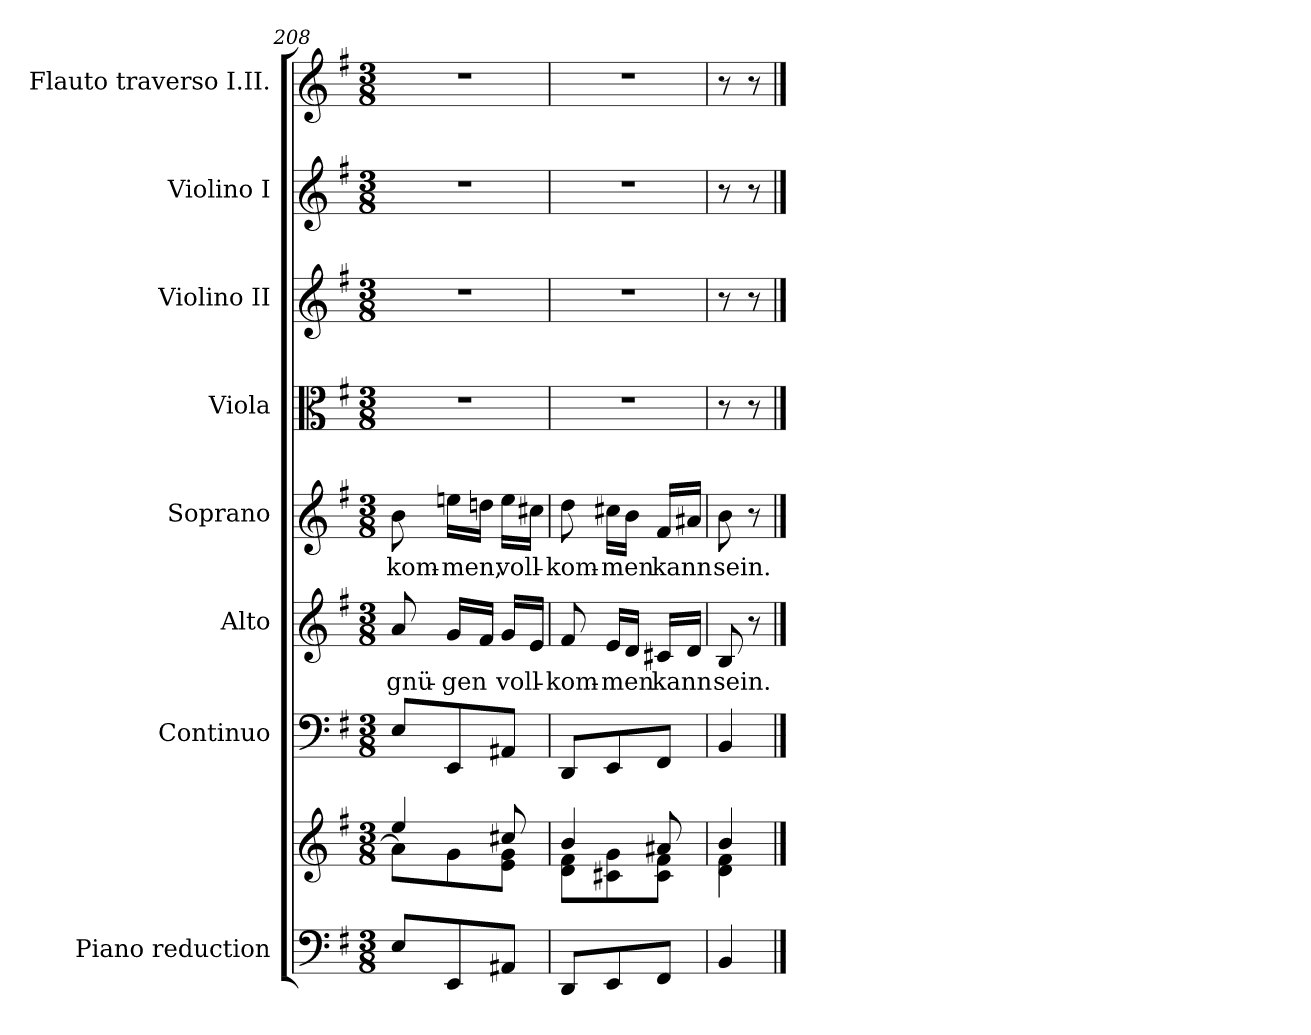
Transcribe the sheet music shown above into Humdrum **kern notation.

**kern	**kern	**kern	**kern	**text	**kern	**text	**kern	**kern	**kern	**kern
*part8	*part8	*part7	*part6	*part6	*part5	*part5	*part4	*part3	*part2	*part1
*staff9	*staff8	*staff7	*staff6	*staff6	*staff5	*staff5	*staff4	*staff3	*staff2	*staff1
*I"Piano reduction	*	*I"Continuo	*I"Alto	*	*I"Soprano	*	*I"Viola	*I"Violino II	*I"Violino I	*I"Flauto traverso I.II.
*I'Pno	*	*	*	*	*	*	*I'Vla	*I'Vln	*I'Vln	*I'Fl
*clefF4	*clefG2	*clefF4	*clefG2	*	*clefG2	*	*clefC3	*clefG2	*clefG2	*clefG2
*k[f#]	*k[f#]	*k[f#]	*k[f#]	*	*k[f#]	*	*k[f#]	*k[f#]	*k[f#]	*k[f#]
*M3/8	*M3/8	*M3/8	*M3/8	*	*M3/8	*	*M3/8	*M3/8	*M3/8	*M3/8
=208	=208	=208	=208	=208	=208	=208	=208	=208	=208	=208
*	*^	*	*	*	*	*	*	*	*	*
!	!	!	!	!	!LO:LY:b	!	!LO:LY:b	!	!	!	!
8E/L	4ee/	8a\L]	8E/L	8a/	-gnü-	8b\	-kom-	4.r	4.r	4.r	4.r
!	!	!	!	!	!LO:LY:b	!	!LO:LY:b	!	!	!	!
8EE/	.	8g\	8EE/	16g/LL	-gen	16een\LL	-men,	.	.	.	.
.	.	.	.	16f#/JJ	.	16ddn\JJ	.	.	.	.	.
!	!	!	!	!	!LO:LY:b	!	!LO:LY:b	!	!	!	!
8AA#X/J	8cc#X/	8e\ 8g\J	8AA#X/J	16g/LL	voll-	16ee\LL	voll-	.	.	.	.
.	.	.	.	16e/JJ	.	16cc#X\JJ	.	.	.	.	.
=209	=209	=209	=209	=209	=209	=209	=209	=209	=209	=209	=209
!	!	!	!	!	!LO:LY:b	!	!LO:LY:b	!	!	!	!
8DD/L	4b/	8d\ 8f#\L	8DD/L	8f#/	-kom-	8dd\	-kom-	4.r	4.r	4.r	4.r
!	!	!	!	!	!LO:LY:b	!	!LO:LY:b	!	!	!	!
8EE/	.	8c#X\ 8g\	8EE/	16e/LL	-men	16cc#X\LL	-men	.	.	.	.
.	.	.	.	16d/JJ	.	16b\JJ	.	.	.	.	.
!	!	!	!	!	!LO:LY:b	!	!LO:LY:b	!	!	!	!
8FF#/J	8a#X/	8c#\ 8f#\J	8FF#/J	16c#X/LL	kann	16f#/LL	kann	.	.	.	.
.	.	.	.	16d/JJ	.	16a#X/JJ	.	.	.	.	.
=210	=210	=210	=210	=210	=210	=210	=210	=210	=210	=210	=210
!	!	!	!	!	!LO:LY:b	!	!LO:LY:b	!	!	!	!
4BB/	4b/	4d\ 4f#\	4BB/	8B/	sein.	8b\	sein.	8r	8r	8r	8r
.	.	.	.	8r	.	8r	.	8r	8r	8r	8r
*	*v	*v	*	*	*	*	*	*	*	*	*
==	==	==	==	==	==	==	==	==	==	==
*-	*-	*-	*-	*-	*-	*-	*-	*-	*-	*-
